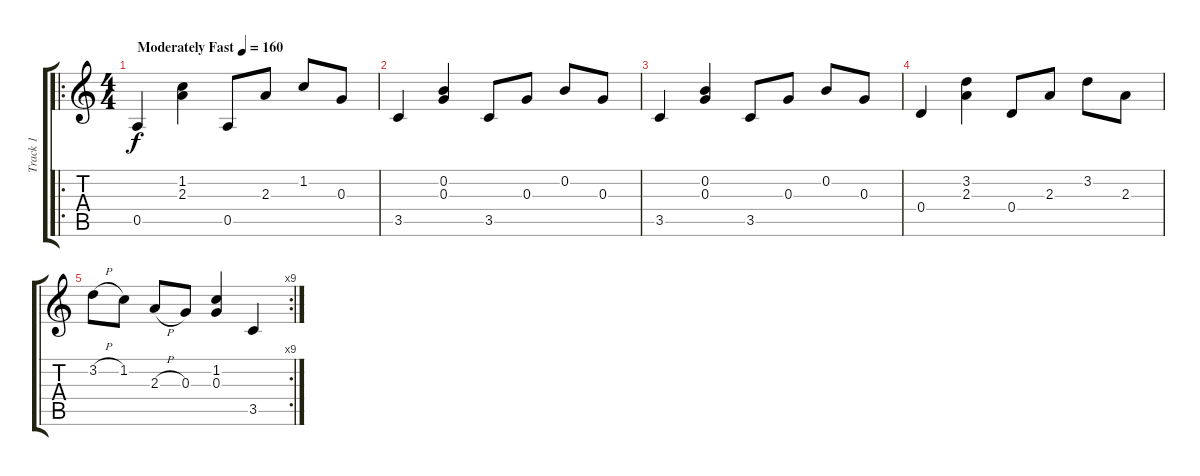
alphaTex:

\track ("Track 1" "Track 1") {instrument acousticguitarsteel}
\staff {score tabs}
\tuning (E4 B3 G3 D3 A2 E2) {hide}
\ro
\ts (4 4)
\tempo (160 "Moderately Fast")
\clef g2
\ks c
0.5.4{dy f instrument acousticguitarsteel} (1.2 2.3).4 0.5.8 2.3.8 1.2.8 0.3.8 |
3.5.4 (0.2 0.3).4 3.5.8 0.3.8 0.2.8 0.3.8 |
3.5.4 (0.2 0.3).4 3.5.8 0.3.8 0.2.8 0.3.8 |
0.4.4 (3.2 2.3).4 0.4.8 2.3.8 3.2.8 2.3.8 |
\rc 9
3.2{h}.8 1.2.8 2.3{h}.8 0.3.8 (1.2 0.3).4 3.5.4
